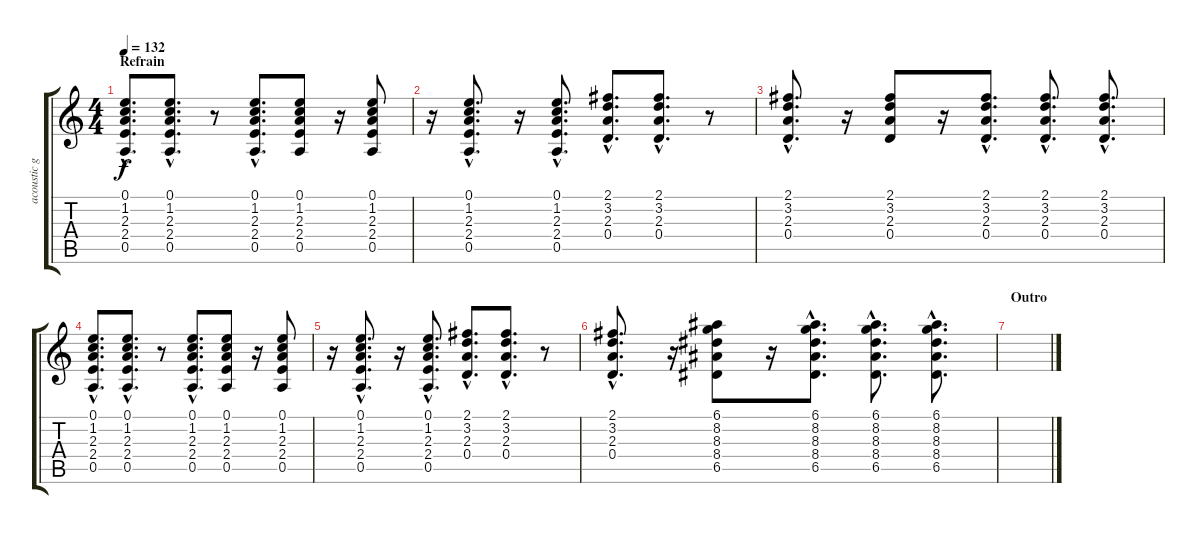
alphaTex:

\track ("acoustic guitar" "acoustic g") {instrument acousticguitarsteel}
\staff {score tabs}
\tuning (E4 B3 G3 D3 A2 E2) {hide}
\ts (4 4)
\section ("" "Refrain")
\tempo 132
\clef g2
\ks c
(0.1{hac} 1.2{hac} 2.3{hac} 2.4{hac} 0.5{hac}).8{d dy f} (0.1{hac} 1.2{hac} 2.3{hac} 2.4{hac} 0.5{hac}).8{d} r.8 (0.1{hac} 1.2{hac} 2.3{hac} 2.4{hac} 0.5{hac}).8{d} (0.1 1.2 2.3 2.4 0.5).8 r.16 (0.1 1.2 2.3 2.4 0.5).8 |
r.16 (0.1{hac} 1.2{hac} 2.3{hac} 2.4{hac} 0.5{hac}).8{d} r.16 (0.1{hac} 1.2{hac} 2.3{hac} 2.4{hac} 0.5{hac}).8{d} (2.1{hac} 3.2{hac} 2.3{hac} 0.4{hac}).8{d} (2.1{hac} 3.2{hac} 2.3{hac} 0.4{hac}).8{d} r.8 |
(2.1{hac} 3.2{hac} 2.3{hac} 0.4{hac}).8{d} r.16 (2.1 3.2 2.3 0.4).8 r.16 (2.1{hac} 3.2{hac} 2.3{hac} 0.4{hac}).8{d} (2.1{hac} 3.2{hac} 2.3{hac} 0.4{hac}).8{d} (2.1{hac} 3.2{hac} 2.3{hac} 0.4{hac}).8{d} |
(0.1{hac} 1.2{hac} 2.3{hac} 2.4{hac} 0.5{hac}).8{d} (0.1{hac} 1.2{hac} 2.3{hac} 2.4{hac} 0.5{hac}).8{d} r.8 (0.1{hac} 1.2{hac} 2.3{hac} 2.4{hac} 0.5{hac}).8{d} (0.1 1.2 2.3 2.4 0.5).8 r.16 (0.1 1.2 2.3 2.4 0.5).8 |
r.16 (0.1{hac} 1.2{hac} 2.3{hac} 2.4{hac} 0.5{hac}).8{d} r.16 (0.1{hac} 1.2{hac} 2.3{hac} 2.4{hac} 0.5{hac}).8{d} (2.1{hac} 3.2{hac} 2.3{hac} 0.4{hac}).8{d} (2.1{hac} 3.2{hac} 2.3{hac} 0.4{hac}).8{d} r.8 |
(2.1{hac} 3.2{hac} 2.3{hac} 0.4{hac}).8{d} r.16 (6.1 8.2 8.3 8.4 6.5).8 r.16 (6.1{hac} 8.2{hac} 8.3{hac} 8.4{hac} 6.5{hac}).8{d} (6.1{hac} 8.2{hac} 8.3{hac} 8.4{hac} 6.5{hac}).8{d} (6.1{hac} 8.2{hac} 8.3{hac} 8.4{hac} 6.5{hac}).8{d} |
\section ("" "Outro")
